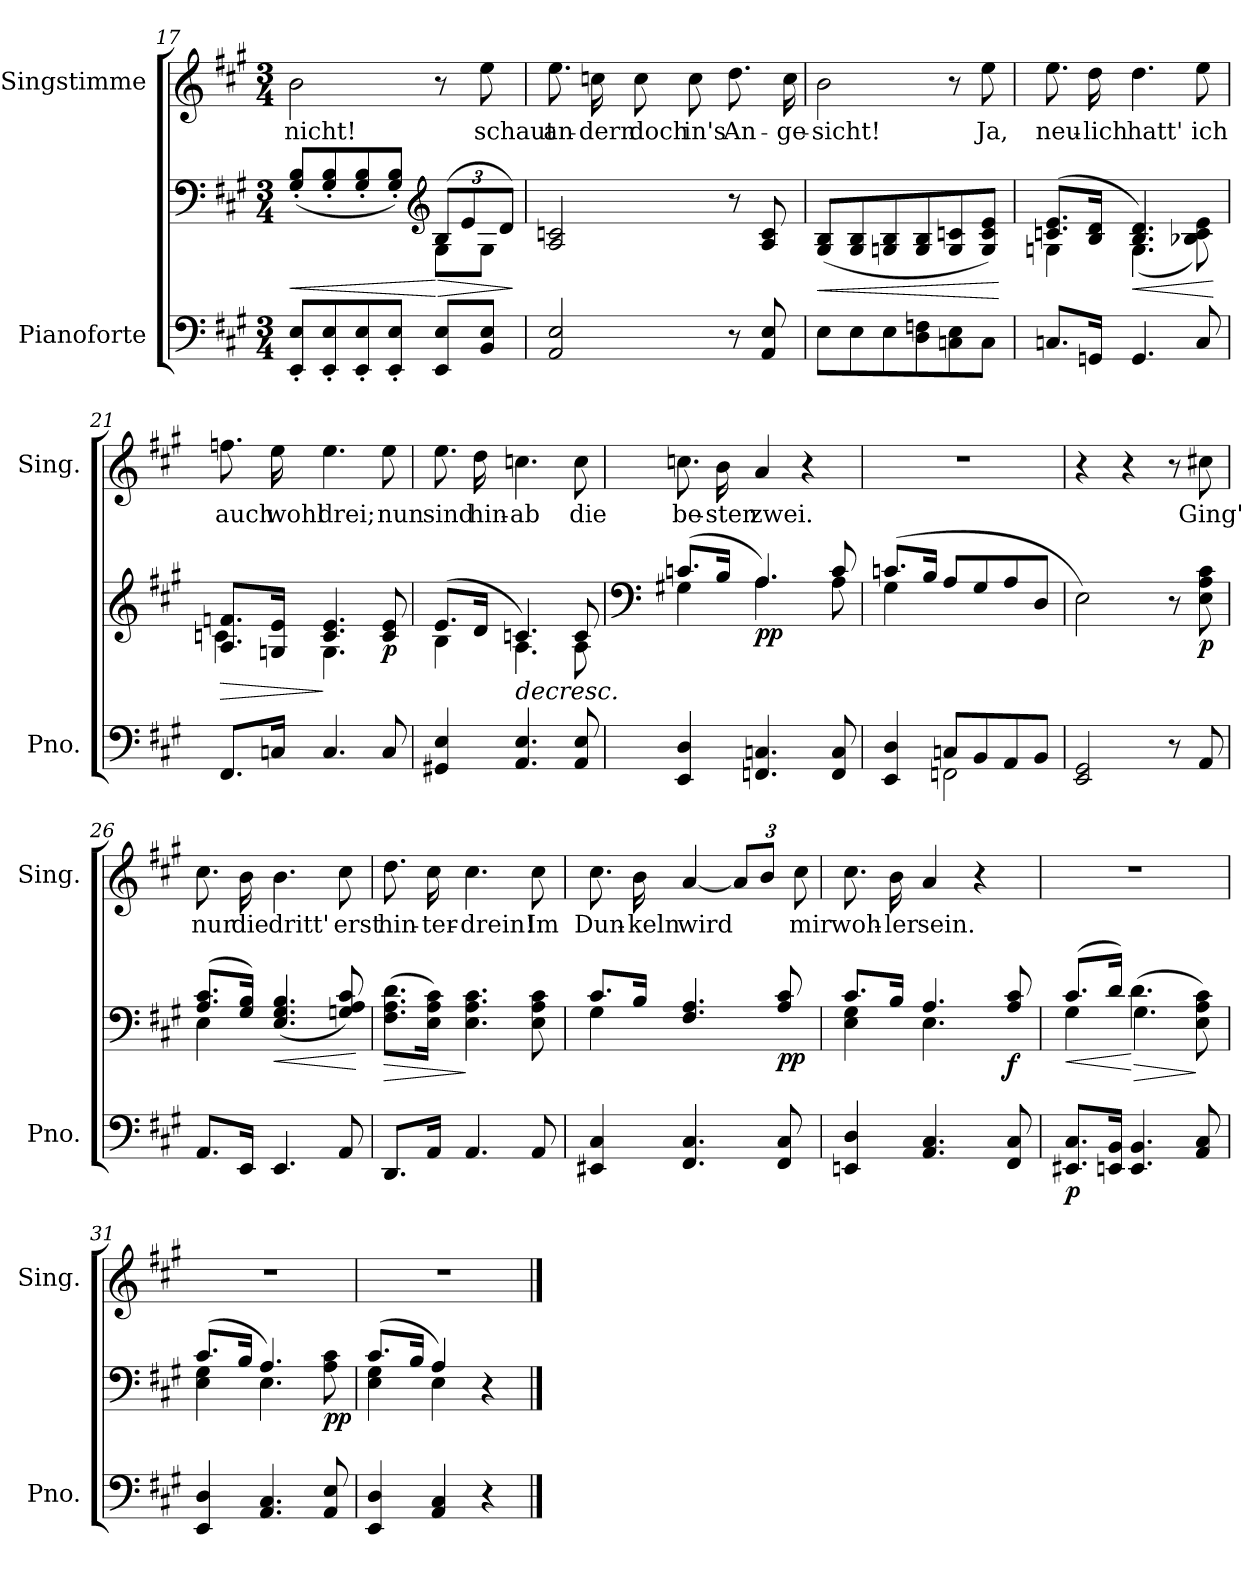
**kern	**kern	**dynam	**kern	**text
*part2	*part2	*part2	*part1	*part1
*staff3	*staff2	*staff2/3	*staff1	*staff1
*I"Pianoforte	*	*	*I"Singstimme	*
*I'Pno.	*	*	*I'Sing.	*
*clefF4	*clefF4	*	*clefG2	*
*k[f#c#g#]	*k[f#c#g#]	*	*k[f#c#g#]	*
*M3/4	*M3/4	*	*M3/4	*
=17	=17	=17	=17	=17
!	!	!LO:HP:b	!	!
*	*^	*	*	*
8EE/' 8E/'L	(8G#/' 8B/'L	4ryy	<	2b\	nicht!
8EE/' 8E/'	8G#/' 8B/'	.	.	.	.
8EE/' 8E/'	8G#/' 8B/'	4ryy	.	.	.
8EE/' 8E/'J	8G#/' 8B/'J)	.	.	.	.
*	*clefG2	*	*	*	*
*	*Xbrackettup	*	*	*	*
!	!	!	!LO:HP:n=1:b	!	!
8EE/ 8E/L	(12B/L	8G#\L	[ >	8r	.
.	12e/	.	.	.	.
8BB/ 8E/J	.	8G#\J	.	8ee\	schaut
.	12d/J)	.	.	.	.
*	*v	*v	*	*	*
.	.	]	.	.
=18	=18	=18	=18	=18
2AA/ 2E/	2A/ 2cn/	.	8.ee\	an-
.	.	.	16ccn\	-dern
.	.	.	8cc\	doch
.	.	.	8cc\	in's
8r	8r	.	8.dd\	An-
8AA/ 8E/	8A/ 8c/	.	.	.
.	.	.	16cc\	-ge-
=19	=19	=19	=19	=19
!	!	!LO:HP:b	!	!
8E\L	(8G#/ 8B/L	<	2b\	-sicht!
8E\	8G#/ 8B/	.	.	.
8E\	8Gn/ 8B/	.	.	.
8D\ 8Fn\	8G/ 8B/	.	.	.
8Cn\ 8E\	8G/ 8cn/	.	8r	.
8C\J	8G/ 8c/ 8e/J)	.	8ee\	Ja,
.	.	[	.	.
!!LO:LB:g=z
=20	=20	=20	=20	=20
*	*^	*	*	*
8.Cn/L	(8.cn/ 8.e/L	4Gn\	.	8.ee\	neu-
16GGn/Jk	16B/ 16d/Jk	.	.	16dd\	-lich
!	!	!	!LO:HP:b	!	!
4.GG/	4.B/ 4.d/)	(4.G\	<	4.dd\	hatt'
8C/	8ryy	8B-X\ 8c\ 8e\)	.	8ee\	ich
*	*v	*v	*	*	*
.	.	[	.	.
=21	=21	=21	=21	=21
!	!	!LO:HP:b	!	!
*	*^	*	*	*
8.FF#/L	8.A/ 8.fn/L	4cn\	>	8.ffn\	auch
16Cn/Jk	16Gn/ 16e/Jk	.	.	16ee\	wohl
4.C/	4.c/ 4.e/	4.G\	]	4.ee\	drei;
!	!	!	!LO:DY:b	!	!
8C/	8ryy	8c/ 8e/	p	8ee\	nun
=22	=22	=22	=22	=22	=22
4GG#X/ 4E/	(8.e/L	4B\	.	8.ee\	sind
.	16d/Jk	.	.	16dd\	hin-
!	!LO:TX:b:i:t=decresc.	!	!	!	!
4.AA/ 4.E/	4.cn/)	4.A\	.	4.ccn\	-ab
8AA/ 8E/	8c/	8A\	.	8cc\	die
=23	=23	=23	=23	=23	=23
*	*clefF4	*	*	*	*
4EE/ 4D/	(8.cn/L	4G#X\	.	8.ccn\	be-
.	16B/Jk	.	.	16b\	-sten
!	!	!	!LO:DY:b	!	!
4.FFn/ 4.Cn/	4.A/)	4.A\	pp	4a/	zwei.
.	.	.	.	4r	.
8FF/ 8C/	8c/	8A\	.	.	.
=24	=24	=24	=24	=24	=24
*^	*	*	*	*	*
4EE/ 4D/	4ryy	(8.cn/L	4G#\	.	2.r	.
.	.	16B/Jk	.	.	.	.
8Cn/L	2FFn\	8A/L	2ryy	.	.	.
8BB/	.	8G#/	.	.	.	.
8AA/	.	8A/	.	.	.	.
8BB/J	.	8D/J	.	.	.	.
*v	*v	*	*	*	*	*
*	*v	*v	*	*	*
!!LO:LB:g=z
=25	=25	=25	=25	=25
2EE/ 2GG#/	2E\)	.	4r	.
.	.	.	4r	.
8r	8r	.	8r	.
!	!	!LO:DY:b	!	!
8AA/	8E\ 8A\ 8c#\	p	8cc#X\	Ging'
=26	=26	=26	=26	=26
*	*^	*	*	*
8.AA/L	(8.A/ 8.c#/L	4E\	.	8.cc#\	nur
16EE/Jk	16G#/ 16B/Jk)	.	.	16b\	die
!	!	!	!LO:HP:b	!	!
4.EE/	(4.E/ 4.G#/ 4.B/	2ryy	<	4.b\	dritt'
8AA/	8Gn/ 8A/ 8c#/)	.	.	8cc#\	erst
*	*v	*v	*	*	*
.	.	[	.	.
=27	=27	=27	=27	=27
!	!	!LO:HP:b	!	!
8.DD/L	(8.F#\ 8.A\ 8.d\L	>	8.dd\	hin-
16AA/Jk	16E\ 16A\ 16c#\Jk)	.	16cc#\	-ter-
4.AA/	4.E\ 4.A\ 4.c#\	]	4.cc#\	-drein!
8AA/	8E\ 8A\ 8c#\	.	8cc#\	Im
=28	=28	=28	=28	=28
*	*^	*	*	*
4EE#X/ 4C#/	8.c#/L	4G#\	.	8.cc#\	Dun-
.	16B/Jk	.	.	16b\	-keln
4.FF#/ 4.C#/	4.F#/ 4.A/	2ryy	.	[4a/	wird
*	*	*	*	*Xbrackettup	*
.	.	.	.	12a/L]	.
.	.	.	.	12b/J	.
!	!	!	!LO:DY:b	!	!
8FF#/ 8C#/	8A/ 8c#/	.	pp	.	.
.	.	.	.	12cc#\	mir
=29	=29	=29	=29	=29	=29
4EEn/ 4D/	8.c#/L	4E\ 4G#\	.	8.cc#\	woh-
.	16B/Jk	.	.	16b\	-ler
4.AA/ 4.C#/	4.A/	4.E\	.	4a/	sein.
.	.	.	.	4r	.
!	!	!	!LO:DY:b	!	!
8FF#/ 8C#/	8A/ 8c#/	8ryy	f	.	.
!!LO:PB:g=z
=30	=30	=30	=30	=30	=30
!	!	!	!LO:HP:b	!	!
!	!	!	!LO:DY:n=1:b=2	!	!
8.EE#X/ 8.C#/L	(8.c#/L	4G#\	< p	2.r	.
16EEn/ 16BB/Jk	16d/Jk)	.	.	.	.
!	!	!	!LO:HP:n=1:b	!	!
4.EE/ 4.BB/	(>4.d\	4.G#\	[ >	.	.
8AA/ 8C#/	8E\ 8A\ 8c#\)	8ryy	]	.	.
=31	=31	=31	=31	=31	=31
4EE/ 4D/	(8.c#/L	4E\ 4G#\	.	2.r	.
.	16B/Jk	.	.	.	.
4.AA/ 4.C#/	4.A/)	4.E\	.	.	.
!	!	!	!LO:DY:b	!	!
8AA/ 8E/	8A\ 8c#\	8ryy	pp	.	.
=32	=32	=32	=32	=32	=32
4EE/ 4D/	(8.c#/L	4E\ 4G#\	.	2.r	.
.	16B/Jk	.	.	.	.
4AA/ 4C#/	4A/)	4E\	.	.	.
4r	4r	4ryy	.	.	.
*	*v	*v	*	*	*
==	==	==	==	==
*-	*-	*-	*-	*-
